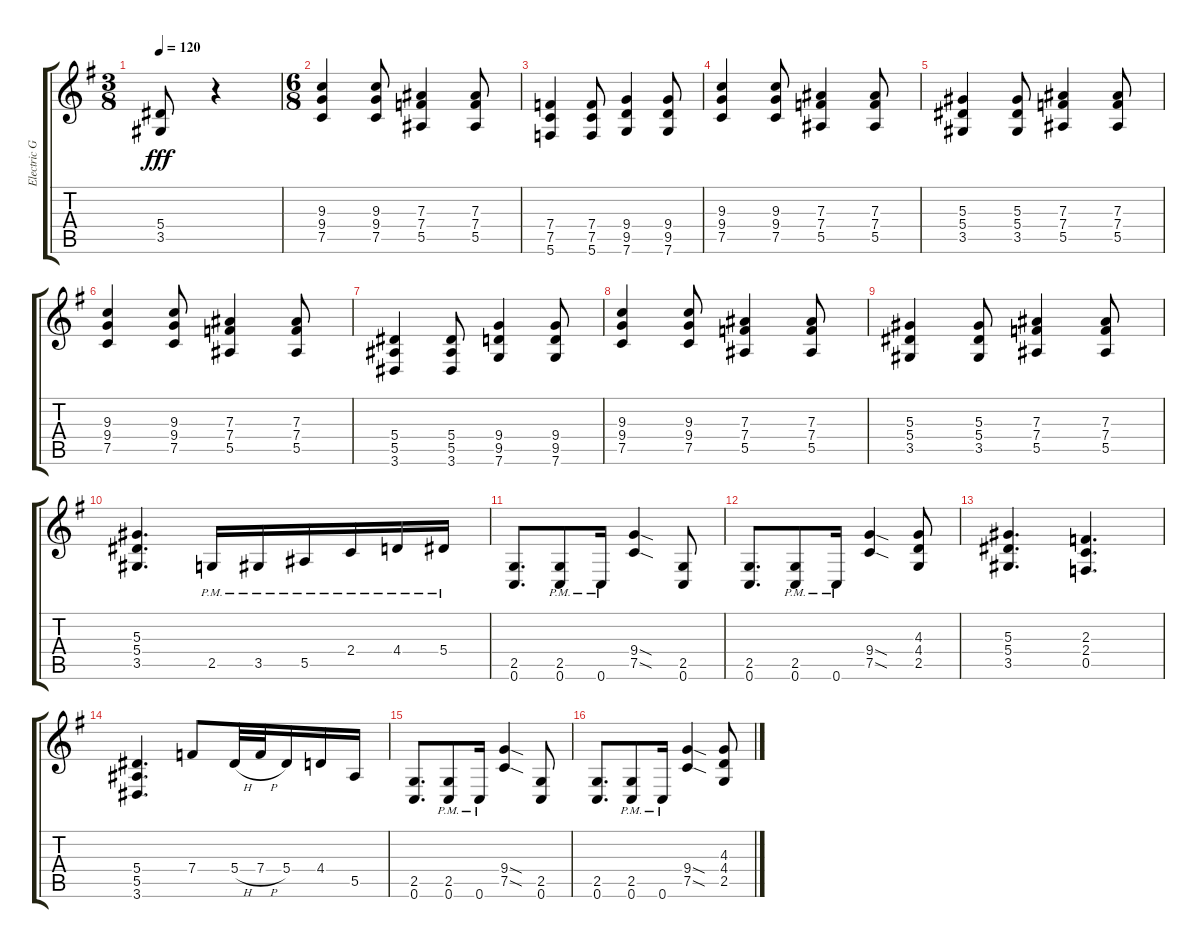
\track ("Electric Guitar 2" "Electric G") {instrument distortionguitar}
\staff {score tabs}
\tuning (C4 G3 Eb3 Bb2 F2 C2) {hide}
\ts (3 8)
\tempo 120
\clef g2
\ks eminor
(5.4 3.5).8{dy fff instrument distortionguitar} r.4 |
\ts (6 8)
(9.3 9.4 7.5).4 (9.3 9.4 7.5).8 (7.3 7.4 5.5).4 (7.3 7.4 5.5).8 |
(7.4 7.5 5.6).4 (7.4 7.5 5.6).8 (9.4 9.5 7.6).4 (9.4 9.5 7.6).8 |
(9.3 9.4 7.5).4 (9.3 9.4 7.5).8 (7.3 7.4 5.5).4 (7.3 7.4 5.5).8 |
(5.3 5.4 3.5).4 (5.3 5.4 3.5).8 (7.3 7.4 5.5).4 (7.3 7.4 5.5).8 |
(9.3 9.4 7.5).4 (9.3 9.4 7.5).8 (7.3 7.4 5.5).4 (7.3 7.4 5.5).8 |
(5.4 5.5 3.6).4 (5.4 5.5 3.6).8 (9.4 9.5 7.6).4 (9.4 9.5 7.6).8 |
(9.3 9.4 7.5).4 (9.3 9.4 7.5).8 (7.3 7.4 5.5).4 (7.3 7.4 5.5).8 |
(5.3 5.4 3.5).4 (5.3 5.4 3.5).8 (7.3 7.4 5.5).4 (7.3 7.4 5.5).8 |
(5.3 5.4 3.5).4{d} 2.5{pm}.16 3.5{pm}.16 5.5{pm}.16 2.4{pm}.16 4.4{pm}.16 5.4{pm}.16 |
(2.5 0.6).8{d} (2.5{pm} 0.6{pm}).8 0.6{pm}.16 (9.4{sod} 7.5{sod}).4 (2.5 0.6).8 |
(2.5 0.6).8{d} (2.5{pm} 0.6{pm}).8 0.6{pm}.16 (9.4{sod} 7.5{sod}).4 (4.3 4.4 2.5).8 |
(5.3 5.4 3.5).4{d} (2.3 2.4 0.5).4{d} |
(5.4 5.5 3.6).4{d} 7.4.8 5.4{h}.32 7.4{h}.32 5.4.16 4.4.16 5.5.16 |
(2.5 0.6).8{d} (2.5{pm} 0.6{pm}).8 0.6{pm}.16 (9.4{sod} 7.5{sod}).4 (2.5 0.6).8 |
(2.5 0.6).8{d} (2.5{pm} 0.6{pm}).8 0.6{pm}.16 (9.4{sod} 7.5{sod}).4 (4.3 4.4 2.5).8
